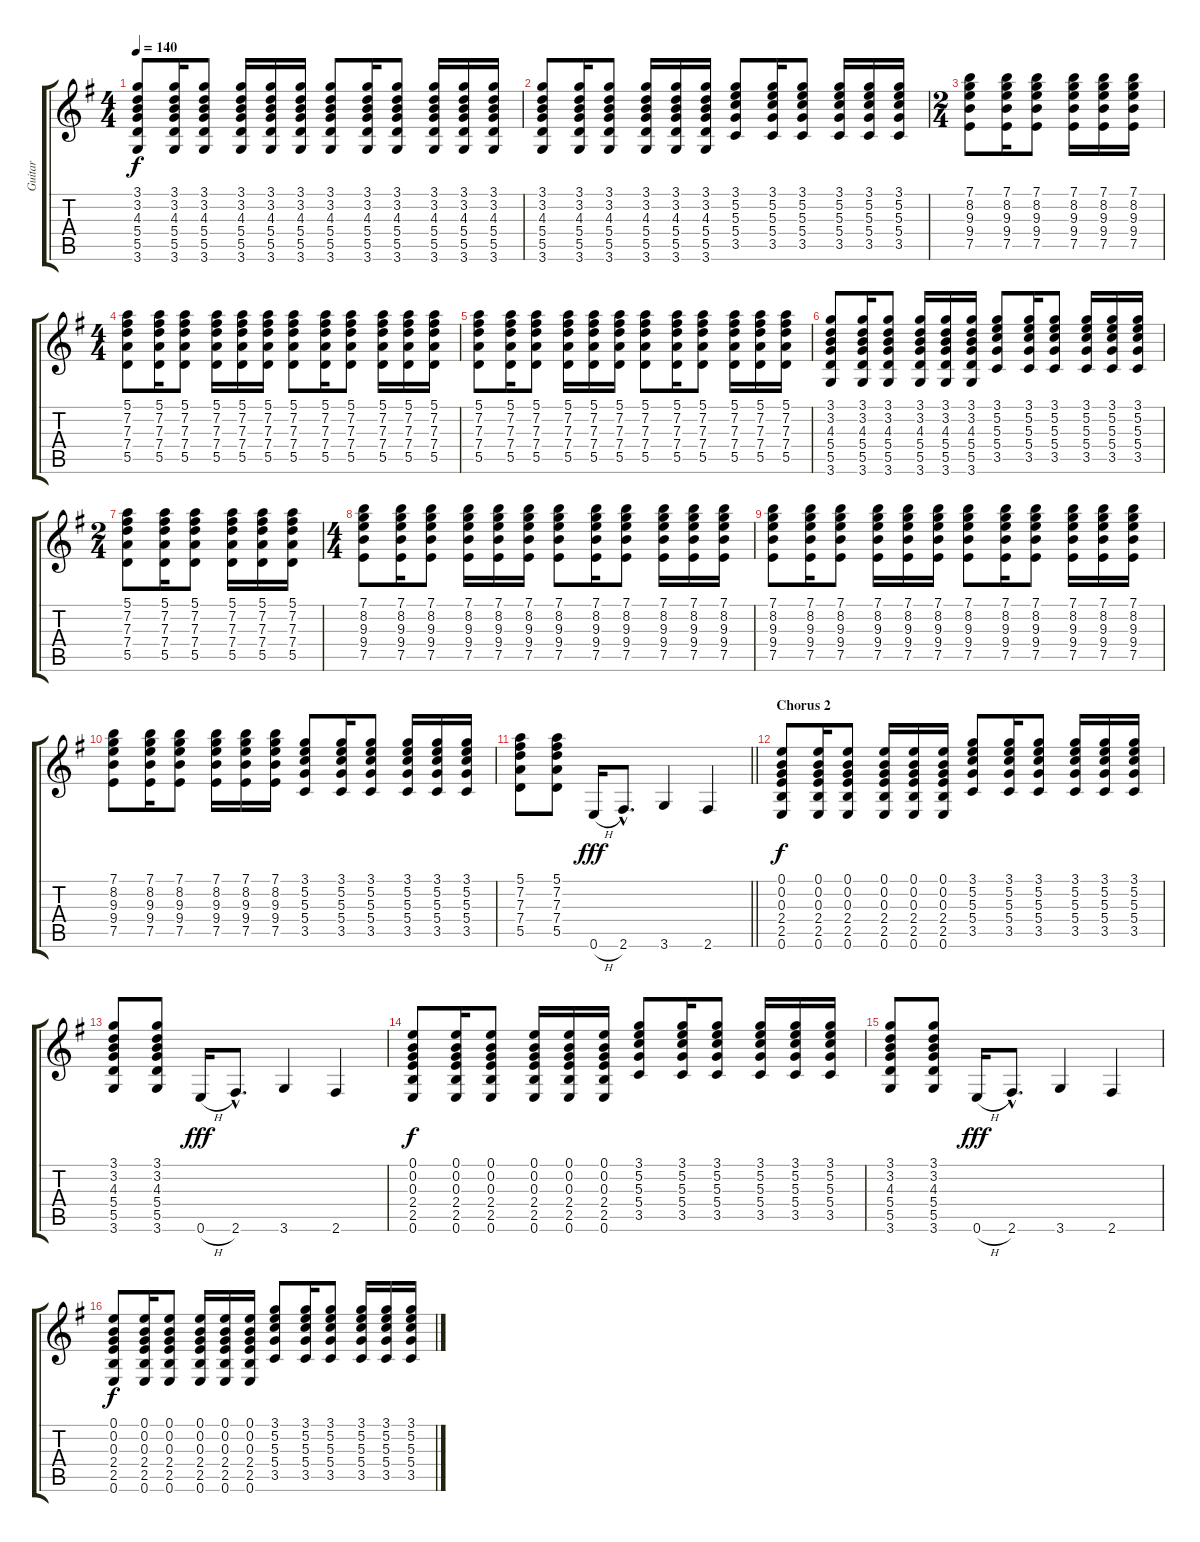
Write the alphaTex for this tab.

\track ("Guitar" "Guitar") {instrument distortionguitar}
\staff {score tabs}
\tuning (E4 B3 G3 D3 A2 E2) {hide}
\ts (4 4)
\tempo 140
\clef g2
\ks g
(3.1 3.2 4.3 5.4 5.5 3.6).8{dy f} (3.1 3.2 4.3 5.4 5.5 3.6).16 (3.1 3.2 4.3 5.4 5.5 3.6).8 (3.1 3.2 4.3 5.4 5.5 3.6).16 (3.1 3.2 4.3 5.4 5.5 3.6).16 (3.1 3.2 4.3 5.4 5.5 3.6).16 (3.1 3.2 4.3 5.4 5.5 3.6).8 (3.1 3.2 4.3 5.4 5.5 3.6).16 (3.1 3.2 4.3 5.4 5.5 3.6).8 (3.1 3.2 4.3 5.4 5.5 3.6).16 (3.1 3.2 4.3 5.4 5.5 3.6).16 (3.1 3.2 4.3 5.4 5.5 3.6).16 |
(3.1 3.2 4.3 5.4 5.5 3.6).8 (3.1 3.2 4.3 5.4 5.5 3.6).16 (3.1 3.2 4.3 5.4 5.5 3.6).8 (3.1 3.2 4.3 5.4 5.5 3.6).16 (3.1 3.2 4.3 5.4 5.5 3.6).16 (3.1 3.2 4.3 5.4 5.5 3.6).16 (3.1 5.2 5.3 5.4 3.5).8 (3.1 5.2 5.3 5.4 3.5).16 (3.1 5.2 5.3 5.4 3.5).8 (3.1 5.2 5.3 5.4 3.5).16 (3.1 5.2 5.3 5.4 3.5).16 (3.1 5.2 5.3 5.4 3.5).16 |
\ts (2 4)
(7.1 8.2 9.3 9.4 7.5).8 (7.1 8.2 9.3 9.4 7.5).16 (7.1 8.2 9.3 9.4 7.5).8 (7.1 8.2 9.3 9.4 7.5).16 (7.1 8.2 9.3 9.4 7.5).16 (7.1 8.2 9.3 9.4 7.5).16 |
\ts (4 4)
(5.1 7.2 7.3 7.4 5.5).8 (5.1 7.2 7.3 7.4 5.5).16 (5.1 7.2 7.3 7.4 5.5).8 (5.1 7.2 7.3 7.4 5.5).16 (5.1 7.2 7.3 7.4 5.5).16 (5.1 7.2 7.3 7.4 5.5).16 (5.1 7.2 7.3 7.4 5.5).8 (5.1 7.2 7.3 7.4 5.5).16 (5.1 7.2 7.3 7.4 5.5).8 (5.1 7.2 7.3 7.4 5.5).16 (5.1 7.2 7.3 7.4 5.5).16 (5.1 7.2 7.3 7.4 5.5).16 |
(5.1 7.2 7.3 7.4 5.5).8 (5.1 7.2 7.3 7.4 5.5).16 (5.1 7.2 7.3 7.4 5.5).8 (5.1 7.2 7.3 7.4 5.5).16 (5.1 7.2 7.3 7.4 5.5).16 (5.1 7.2 7.3 7.4 5.5).16 (5.1 7.2 7.3 7.4 5.5).8 (5.1 7.2 7.3 7.4 5.5).16 (5.1 7.2 7.3 7.4 5.5).8 (5.1 7.2 7.3 7.4 5.5).16 (5.1 7.2 7.3 7.4 5.5).16 (5.1 7.2 7.3 7.4 5.5).16 |
(3.1 3.2 4.3 5.4 5.5 3.6).8 (3.1 3.2 4.3 5.4 5.5 3.6).16 (3.1 3.2 4.3 5.4 5.5 3.6).8 (3.1 3.2 4.3 5.4 5.5 3.6).16 (3.1 3.2 4.3 5.4 5.5 3.6).16 (3.1 3.2 4.3 5.4 5.5 3.6).16 (3.1 5.2 5.3 5.4 3.5).8 (3.1 5.2 5.3 5.4 3.5).16 (3.1 5.2 5.3 5.4 3.5).8 (3.1 5.2 5.3 5.4 3.5).16 (3.1 5.2 5.3 5.4 3.5).16 (3.1 5.2 5.3 5.4 3.5).16 |
\ts (2 4)
(5.1 7.2 7.3 7.4 5.5).8 (5.1 7.2 7.3 7.4 5.5).16 (5.1 7.2 7.3 7.4 5.5).8 (5.1 7.2 7.3 7.4 5.5).16 (5.1 7.2 7.3 7.4 5.5).16 (5.1 7.2 7.3 7.4 5.5).16 |
\ts (4 4)
(7.1 8.2 9.3 9.4 7.5).8 (7.1 8.2 9.3 9.4 7.5).16 (7.1 8.2 9.3 9.4 7.5).8 (7.1 8.2 9.3 9.4 7.5).16 (7.1 8.2 9.3 9.4 7.5).16 (7.1 8.2 9.3 9.4 7.5).16 (7.1 8.2 9.3 9.4 7.5).8 (7.1 8.2 9.3 9.4 7.5).16 (7.1 8.2 9.3 9.4 7.5).8 (7.1 8.2 9.3 9.4 7.5).16 (7.1 8.2 9.3 9.4 7.5).16 (7.1 8.2 9.3 9.4 7.5).16 |
(7.1 8.2 9.3 9.4 7.5).8 (7.1 8.2 9.3 9.4 7.5).16 (7.1 8.2 9.3 9.4 7.5).8 (7.1 8.2 9.3 9.4 7.5).16 (7.1 8.2 9.3 9.4 7.5).16 (7.1 8.2 9.3 9.4 7.5).16 (7.1 8.2 9.3 9.4 7.5).8 (7.1 8.2 9.3 9.4 7.5).16 (7.1 8.2 9.3 9.4 7.5).8 (7.1 8.2 9.3 9.4 7.5).16 (7.1 8.2 9.3 9.4 7.5).16 (7.1 8.2 9.3 9.4 7.5).16 |
(7.1 8.2 9.3 9.4 7.5).8 (7.1 8.2 9.3 9.4 7.5).16 (7.1 8.2 9.3 9.4 7.5).8 (7.1 8.2 9.3 9.4 7.5).16 (7.1 8.2 9.3 9.4 7.5).16 (7.1 8.2 9.3 9.4 7.5).16 (3.1 5.2 5.3 5.4 3.5).8 (3.1 5.2 5.3 5.4 3.5).16 (3.1 5.2 5.3 5.4 3.5).8 (3.1 5.2 5.3 5.4 3.5).16 (3.1 5.2 5.3 5.4 3.5).16 (3.1 5.2 5.3 5.4 3.5).16 |
\barLineRight lightlight
(5.1 7.2 7.3 7.4 5.5).8 (5.1 7.2 7.3 7.4 5.5).8 0.6{h}.16{dy fff} 2.6{hac}.8{d} 3.6.4 2.6.4 |
\section ("" "Chorus 2")
(0.1 0.2 0.3 2.4 2.5 0.6).8{dy f} (0.1 0.2 0.3 2.4 2.5 0.6).16 (0.1 0.2 0.3 2.4 2.5 0.6).8 (0.1 0.2 0.3 2.4 2.5 0.6).16 (0.1 0.2 0.3 2.4 2.5 0.6).16 (0.1 0.2 0.3 2.4 2.5 0.6).16 (3.1 5.2 5.3 5.4 3.5).8 (3.1 5.2 5.3 5.4 3.5).16 (3.1 5.2 5.3 5.4 3.5).8 (3.1 5.2 5.3 5.4 3.5).16 (3.1 5.2 5.3 5.4 3.5).16 (3.1 5.2 5.3 5.4 3.5).16 |
(3.1 3.2 4.3 5.4 5.5 3.6).8 (3.1 3.2 4.3 5.4 5.5 3.6).8 0.6{h}.16{dy fff} 2.6{hac}.8{d} 3.6.4 2.6.4 |
(0.1 0.2 0.3 2.4 2.5 0.6).8{dy f} (0.1 0.2 0.3 2.4 2.5 0.6).16 (0.1 0.2 0.3 2.4 2.5 0.6).8 (0.1 0.2 0.3 2.4 2.5 0.6).16 (0.1 0.2 0.3 2.4 2.5 0.6).16 (0.1 0.2 0.3 2.4 2.5 0.6).16 (3.1 5.2 5.3 5.4 3.5).8 (3.1 5.2 5.3 5.4 3.5).16 (3.1 5.2 5.3 5.4 3.5).8 (3.1 5.2 5.3 5.4 3.5).16 (3.1 5.2 5.3 5.4 3.5).16 (3.1 5.2 5.3 5.4 3.5).16 |
(3.1 3.2 4.3 5.4 5.5 3.6).8 (3.1 3.2 4.3 5.4 5.5 3.6).8 0.6{h}.16{dy fff} 2.6{hac}.8{d} 3.6.4 2.6.4 |
(0.1 0.2 0.3 2.4 2.5 0.6).8{dy f} (0.1 0.2 0.3 2.4 2.5 0.6).16 (0.1 0.2 0.3 2.4 2.5 0.6).8 (0.1 0.2 0.3 2.4 2.5 0.6).16 (0.1 0.2 0.3 2.4 2.5 0.6).16 (0.1 0.2 0.3 2.4 2.5 0.6).16 (3.1 5.2 5.3 5.4 3.5).8 (3.1 5.2 5.3 5.4 3.5).16 (3.1 5.2 5.3 5.4 3.5).8 (3.1 5.2 5.3 5.4 3.5).16 (3.1 5.2 5.3 5.4 3.5).16 (3.1 5.2 5.3 5.4 3.5).16
